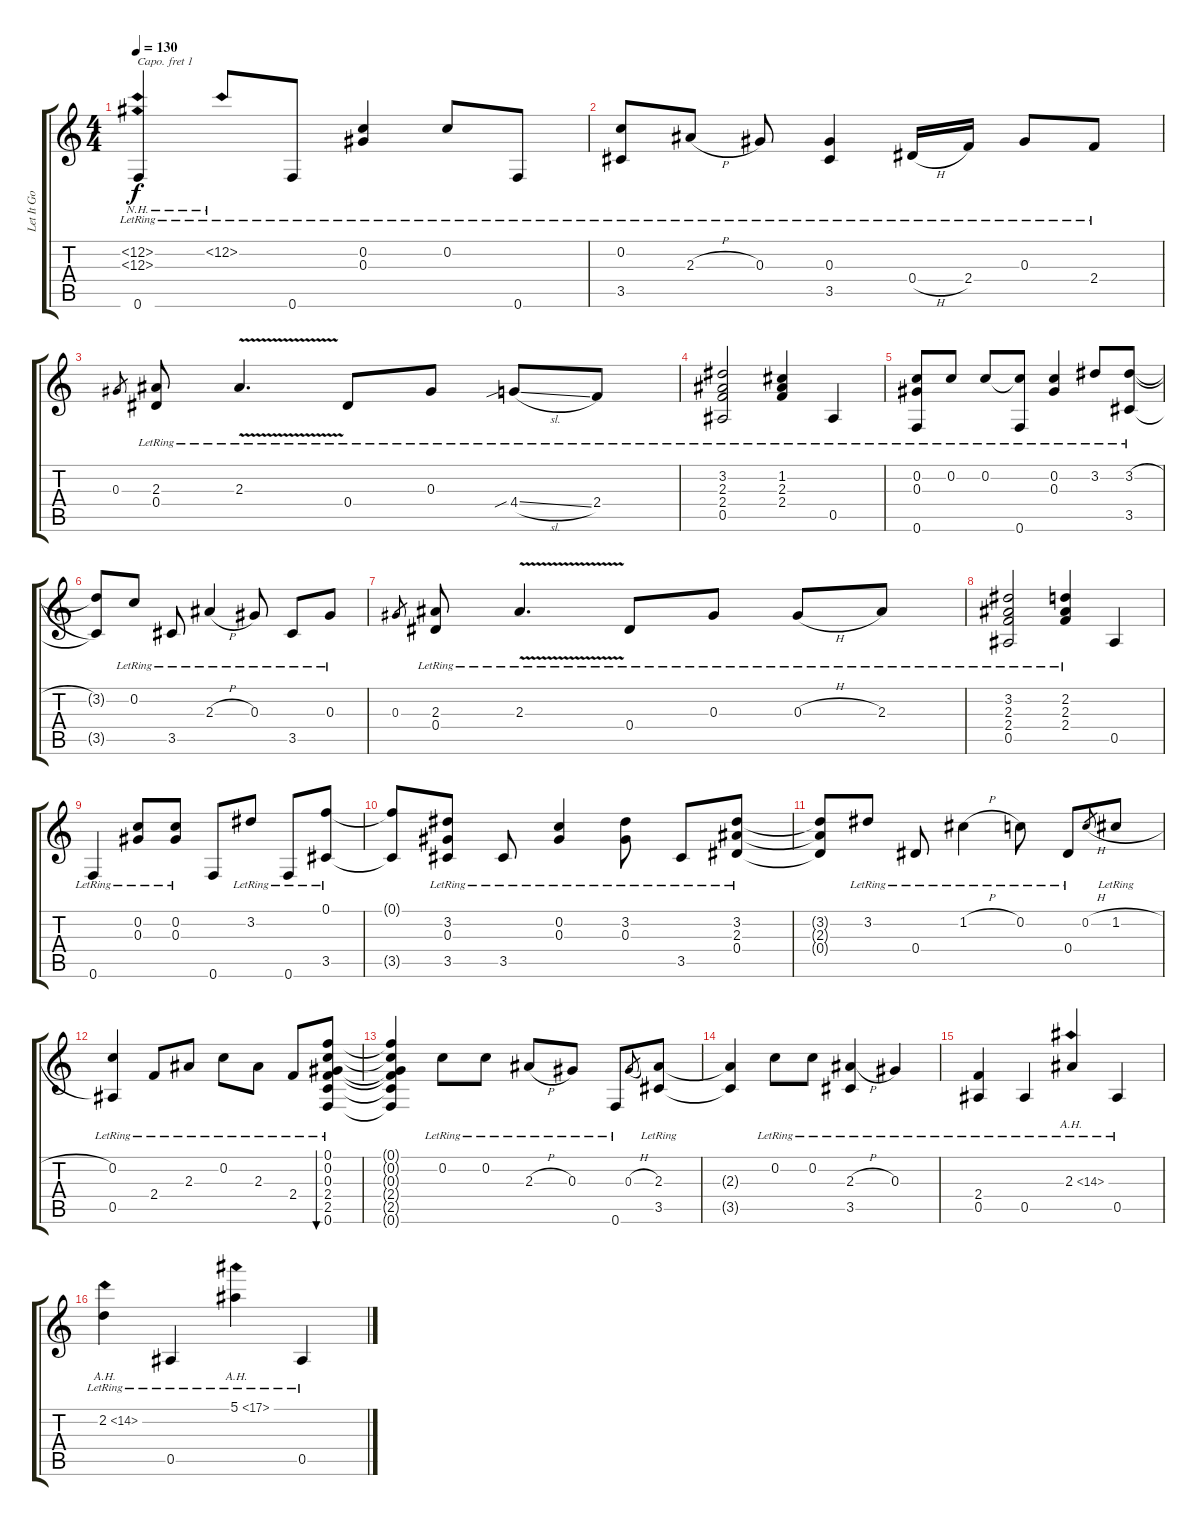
\track ("Let It Go (Capo 1)" "Let It Go ") {instrument acousticguitarsteel}
\staff {score tabs}
\capo 1
\tuning (E4 B3 G3 D3 A2 E2) {hide}
\ts (4 4)
\tempo 130
\clef g2
\ks c
(12.2{nh lr} 12.3{nh lr} 0.6{lr}).4{dy f} 12.2{nh lr}.8 0.6{lr}.8 (0.2{lr} 0.3{lr}).4 0.2{lr}.8 0.6{lr}.8 |
(0.2{lr} 3.5{lr}).8 2.3{h lr}.8 0.3{lr}.8 (0.3{lr} 3.5{lr}).4 0.4{h lr}.16 2.4{lr}.16 0.3{lr}.8 2.4{lr}.8 |
0.3.8{gr} (2.3{lr} 0.4{lr}).8 2.3{v lr}.4{d} 0.4{lr}.8 0.3{lr}.8 4.4{sib sl lr}.8 2.4{lr}.8 |
(3.2{lr} 2.3{lr} 2.4{lr} 0.5{lr}).2 (1.2{lr} 2.3{lr} 2.4{lr}).4 0.5{lr}.4 |
(0.2{lr} 0.3{lr} 0.6{lr}).8 0.2{lr}.8 0.2{lr}.8 (0.2{t} 0.6{lr}).8 (0.2{lr} 0.3{lr}).4 3.2{lr}.8 (3.2{h lr} 3.5{lr}).8 |
(3.2{t} 3.5{t}).8 0.2{lr}.8 3.5{lr}.8 2.3{h lr}.4 0.3{lr}.8 3.5{lr}.8 0.3{lr}.8 |
0.3.8{gr} (2.3{lr} 0.4{lr}).8 2.3{v lr}.4{d} 0.4{lr}.8 0.3{lr}.8 0.3{h lr}.8 2.3{lr}.8 |
(3.2{lr} 2.3{lr} 2.4{lr} 0.5{lr}).2 (2.2{lr} 2.3{lr} 2.4{lr}).4 0.5.4 |
0.6{lr}.4 (0.2{lr} 0.3).8 (0.2{lr} 0.3{lr}).8 0.6.8 3.2{lr}.8 0.6{lr}.8 (0.1{lr} 3.5{lr}).8 |
(0.1{t} 3.5{t}).8 (3.2{lr} 0.3{lr} 3.5{lr}).8 3.5{lr}.8 (0.2{lr} 0.3{lr}).4 (3.2{lr} 0.3{lr}).8 3.5{lr}.8 (3.2{lr} 2.3{lr} 0.4{lr}).8 |
(3.2{t} 2.3{t} 0.4{t}).8 3.2{lr}.8 0.4{lr}.8 1.2{h lr}.4 0.2{lr}.8 0.4{lr}.8 0.2{h}.8{gr} 1.2{h lr}.8 |
(0.2{lr} 0.5{lr}).4 2.4{lr}.8 2.3{lr}.8 0.2{lr}.8 2.3{lr}.8 2.4{lr}.8 (0.1{lr} 0.2{lr} 0.3{lr} 2.4{lr} 2.5{lr} 0.6{lr}).8{bu 240} |
(0.1{t} 0.2{t} 0.3{t} 2.4{t} 2.5{t} 0.6{t}).4 0.2{lr}.8 0.2{lr}.8 2.3{h lr}.8 0.3{lr}.8 0.6{lr}.8 0.3{h}.8{gr} (2.3{lr} 3.5{lr}).8 |
(2.3{t} 3.5{t}).4 0.2{lr}.8 0.2{lr}.8 (2.3{h lr} 3.5{lr}).4 0.3{lr}.4 |
(2.4{lr} 0.5{lr}).4 0.5{lr}.4 2.3{ah 12 lr}.4 0.5{lr}.4 |
2.2{ah 12 lr}.4 0.5{lr}.4 5.1{ah 12 lr}.4 0.5{lr}.4
